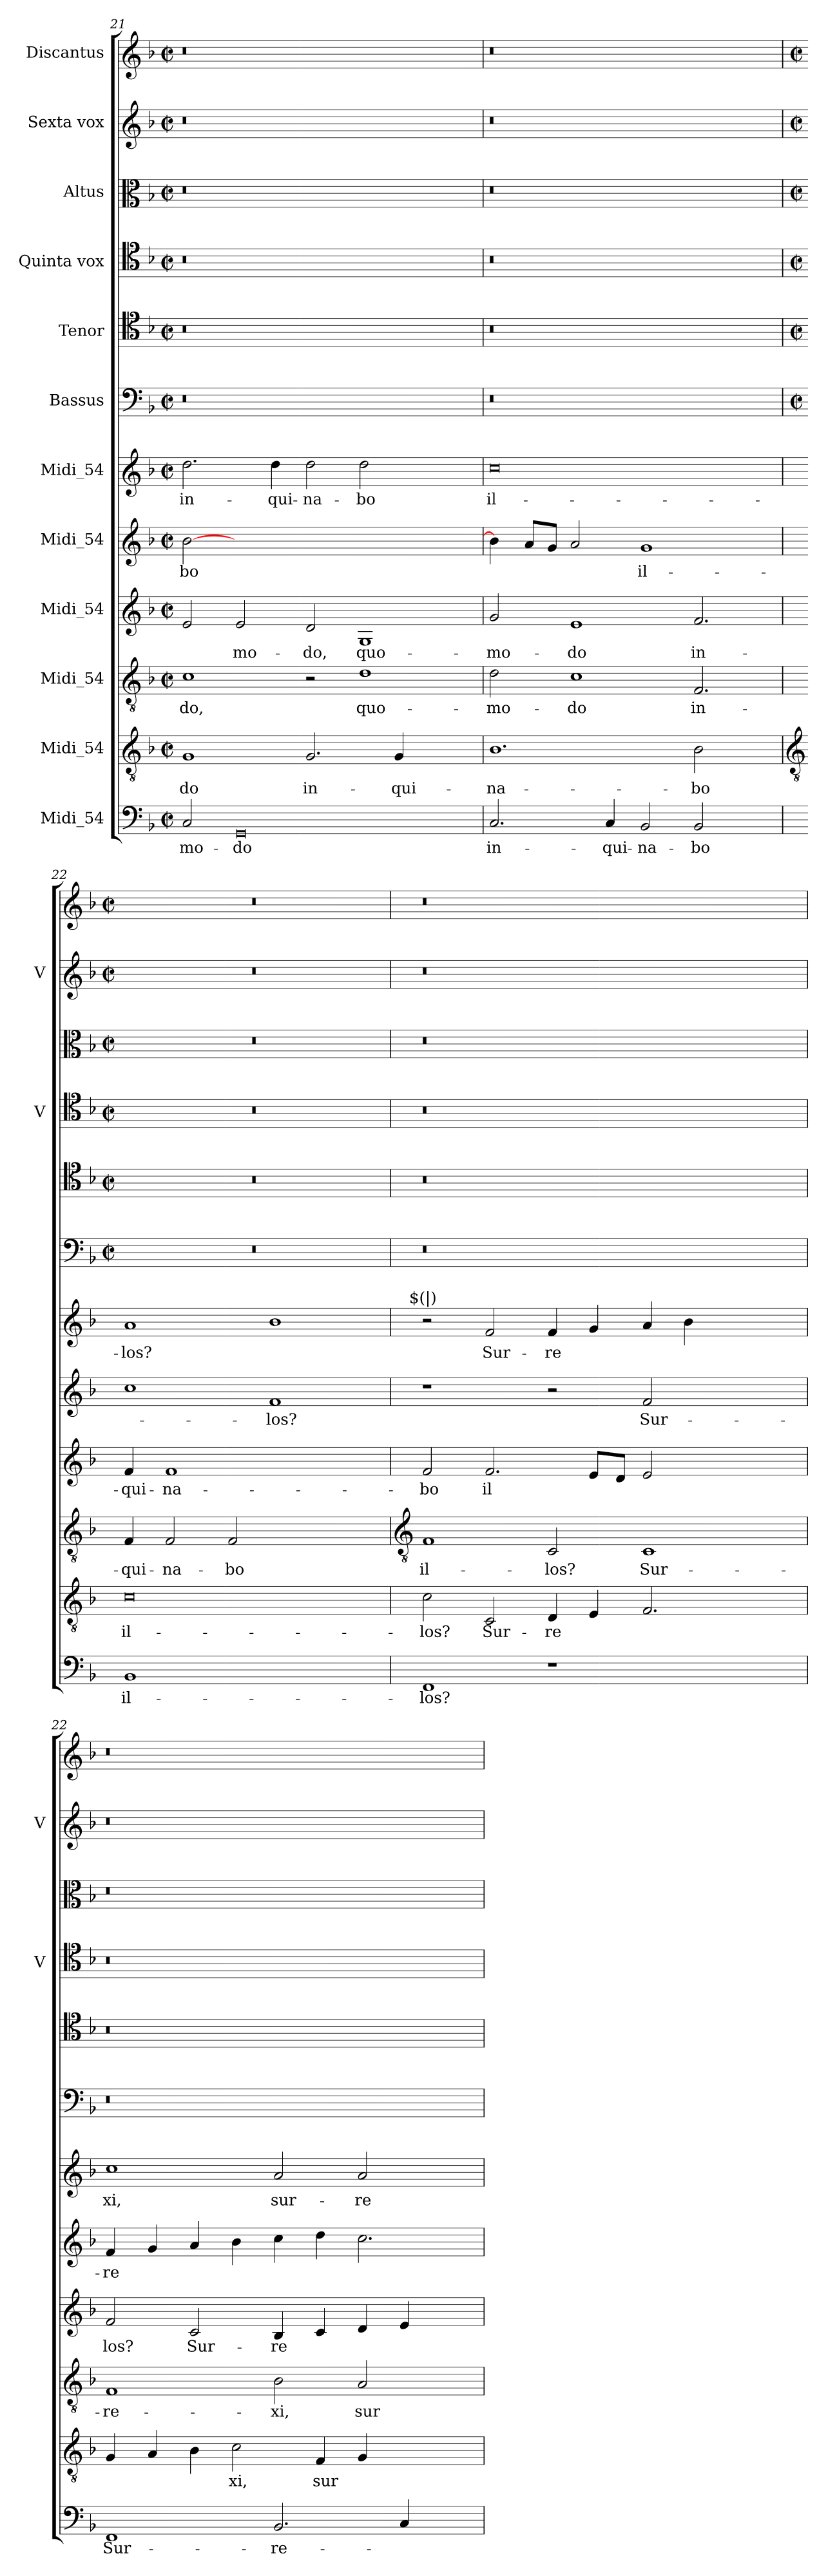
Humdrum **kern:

**kern	**text	**kern	**text	**kern	**text	**kern	**text	**kern	**text	**kern	**text	**kern	**kern	**kern	**kern	**kern	**kern
*part12	*part12	*part11	*part11	*part10	*part10	*part9	*part9	*part8	*part8	*part7	*part7	*part6	*part5	*part4	*part3	*part2	*part1
*staff12	*staff12	*staff11	*staff11	*staff10	*staff10	*staff9	*staff9	*staff8	*staff8	*staff7	*staff7	*staff6	*staff5	*staff4	*staff3	*staff2	*staff1
*I"Midi_54	*	*I"Midi_54	*	*I"Midi_54	*	*I"Midi_54	*	*I"Midi_54	*	*I"Midi_54	*	*I"Bassus	*I"Tenor	*I"Quinta vox	*I"Altus	*I"Sexta vox	*I"Discantus
*	*	*	*	*	*	*	*	*	*	*	*	*	*	*I'V	*	*I'V	*
*clefF4	*	*clefGv2	*	*clefGv2	*	*clefG2	*	*clefG2	*	*clefG2	*	*clefF4	*clefC4	*clefC4	*clefC3	*clefG2	*clefG2
*k[b-]	*	*k[b-]	*	*k[b-]	*	*k[b-]	*	*k[b-]	*	*k[b-]	*	*k[b-]	*k[b-]	*k[b-]	*k[b-]	*k[b-]	*k[b-]
*F:	*	*F:	*	*F:	*	*F:	*	*F:	*	*F:	*	*F:	*F:	*F:	*F:	*F:	*F:
*M4/2	*	*M4/2	*	*M4/2	*	*M4/2	*	*M4/2	*	*M4/2	*	*M4/2	*M4/2	*M4/2	*M4/2	*M4/2	*M4/2
*met(c|)	*	*met(c|)	*	*met(c|)	*	*met(c|)	*	*met(c|)	*	*met(c|)	*	*met(c|)	*met(c|)	*met(c|)	*met(c|)	*met(c|)	*met(c|)
=21	=21	=21	=21	=21	=21	=21	=21	=21	=21	=21	=21	=21	=21	=21	=21	=21	=21
!	!LO:LY:b	!	!LO:LY:b	!	!LO:LY:b	!	!	!	!LO:LY:b	!	!LO:LY:b	!	!	!	!	!	!
2C	-mo-	1G	-do	1c	-do,	2e	.	[2b-	-bo	2.dd	in-	0r	0r	0r	0r	0r	0r
!	!LO:LY:b	!	!	!	!	!	!LO:LY:b	!	!	!	!	!	!	!	!	!	!
0GG	-do	.	.	.	.	2e	-mo-	0ryy	.	.	.	.	.	.	.	.	.
!	!	!	!	!	!	!	!	!	!	!	!LO:LY:b	!	!	!	!	!	!
.	.	.	.	.	.	.	.	.	.	4dd	-qui-	.	.	.	.	.	.
!	!	!	!LO:LY:b	!	!	!	!LO:LY:b	!	!	!	!LO:LY:b	!	!	!	!	!	!
.	.	2.G	in-	2r	.	2d	-do,	.	.	2dd	-na-	.	.	.	.	.	.
!	!	!	!	!	!LO:LY:b	!	!LO:LY:b	!	!	!	!LO:LY:b	!	!	!	!	!	!
.	.	.	.	1d	quo-	1G	quo-	.	.	2dd	-bo	.	.	.	.	.	.
!	!	!	!LO:LY:b	!	!	!	!	!	!	!	!	!	!	!	!	!	!
.	.	4G	-qui-	.	.	.	.	.	.	.	.	.	.	.	.	.	.
.	.	2ryy	.	.	.	.	.	.	.	2ryy	.	2ryy	2ryy	2ryy	2ryy	2ryy	2ryy
!!LO:LB:g=z
=21	=21	=21	=21	=21	=21	=21	=21	=21	=21	=21	=21	=21	=21	=21	=21	=21	=21
!	!LO:LY:b	!	!LO:LY:b	!	!LO:LY:b	!	!LO:LY:b	!	!	!	!LO:LY:b	!	!	!	!	!	!
2.C	in-	1.B-	-na-	2d	-mo-	2g	-mo-	4b-]	.	0cc	il-	0r	0r	0r	0r	0r	0r
.	.	.	.	.	.	.	.	8aL	.	.	.	.	.	.	.	.	.
.	.	.	.	.	.	.	.	8gJ	.	.	.	.	.	.	.	.	.
!	!	!	!	!	!LO:LY:b	!	!LO:LY:b	!	!	!	!	!	!	!	!	!	!
.	.	.	.	1c	-do	1e	-do	2a	.	.	.	.	.	.	.	.	.
!	!LO:LY:b	!	!	!	!	!	!	!	!	!	!	!	!	!	!	!	!
4C	-qui-	.	.	.	.	.	.	.	.	.	.	.	.	.	.	.	.
!	!LO:LY:b	!	!	!	!	!	!	!	!LO:LY:b	!	!	!	!	!	!	!	!
2BB-	-na-	.	.	.	.	.	.	1g	il-	.	.	.	.	.	.	.	.
!	!LO:LY:b	!	!LO:LY:b	!	!LO:LY:b	!	!LO:LY:b	!	!	!	!	!	!	!	!	!	!
2BB-	-bo	2B-	-bo	2.F	in-	2.f	in-	.	.	.	.	.	.	.	.	.	.
4ryy	.	4ryy	.	.	.	.	.	4ryy	.	4ryy	.	4ryy	4ryy	4ryy	4ryy	4ryy	4ryy
!!LO:LB:g=z
=22	=22	=22	=22	=22	=22	=22	=22	=22	=22	=22	=22	=22	=22	=22	=22	=22	=22
*	*	*clefGv2	*	*	*	*	*	*	*	*	*	*	*	*	*	*	*
*	*	*	*	*	*	*	*	*	*	*	*	*M4/2	*M4/2	*M4/2	*M4/2	*M4/2	*M4/2
*	*	*	*	*	*	*	*	*	*	*	*	*met(c|)	*met(c|)	*met(c|)	*met(c|)	*met(c|)	*met(c|)
!	!LO:LY:b	!	!LO:LY:b	!	!LO:LY:b	!	!LO:LY:b	!	!	!	!LO:LY:b	!	!	!	!	!	!
1BB-	il-	0c	il-	4F	-qui-	4f	-qui-	1cc	.	1a	-los?	0r	0r	0r	0r	0r	0r
!	!	!	!	!	!LO:LY:b	!	!LO:LY:b	!	!	!	!	!	!	!	!	!	!
.	.	.	.	2F	-na-	1f	-na-	.	.	.	.	.	.	.	.	.	.
!	!	!	!	!	!LO:LY:b	!	!	!	!	!	!	!	!	!	!	!	!
.	.	.	.	2F	-bo	.	.	.	.	.	.	.	.	.	.	.	.
!	!	!	!	!	!	!	!	!	!LO:LY:b	!	!	!	!	!	!	!	!
1ryy	.	.	.	.	.	.	.	1f	-los?	1b-	.	.	.	.	.	.	.
.	.	.	.	2.ryy	.	2.ryy	.	.	.	.	.	.	.	.	.	.	.
!!LO:LB:g=z
=22	=22	=22	=22	=22	=22	=22	=22	=22	=22	=22	=22	=22	=22	=22	=22	=22	=22
*	*	*	*	*clefGv2	*	*	*	*	*	*	*	*	*	*	*	*	*
!	!	!	!	!	!	!	!	!	!	!LO:TX:a:cj:t=$(|)	!	!	!	!	!	!	!
!	!LO:LY:b	!	!LO:LY:b	!	!LO:LY:b	!	!LO:LY:b	!	!	!	!	!	!	!	!	!	!
1FF	-los?	2c	-los?	1F	il-	2f	-bo	1r	.	2r	.	0r	0r	0r	0r	0r	0r
!	!	!	!LO:LY:b	!	!	!	!LO:LY:b	!	!	!	!LO:LY:b	!	!	!	!	!	!
.	.	2C	Sur-	.	.	2.f	il	.	.	2f	Sur-	.	.	.	.	.	.
!	!	!	!LO:LY:b	!	!LO:LY:b	!	!	!	!	!	!LO:LY:b	!	!	!	!	!	!
1r	.	4D	-re	2C	-los?	.	.	2r	.	4f	-re	.	.	.	.	.	.
.	.	4E	.	.	.	8eL	.	.	.	4g	.	.	.	.	.	.	.
.	.	.	.	.	.	8dJ	.	.	.	.	.	.	.	.	.	.	.
!	!	!	!	!	!LO:LY:b	!	!	!	!LO:LY:b	!	!	!	!	!	!	!	!
.	.	2.F	.	1C	Sur-	2e	.	2f	Sur-	4a	.	.	.	.	.	.	.
.	.	.	.	.	.	.	.	.	.	4b-	.	.	.	.	.	.	.
2ryy	.	.	.	.	.	2ryy	.	2ryy	.	2ryy	.	2ryy	2ryy	2ryy	2ryy	2ryy	2ryy
.	.	4ryy	.	.	.	.	.	.	.	.	.	.	.	.	.	.	.
!!LO:LB:g=z
=22	=22	=22	=22	=22	=22	=22	=22	=22	=22	=22	=22	=22	=22	=22	=22	=22	=22
!	!LO:LY:b	!	!	!	!LO:LY:b	!	!LO:LY:b	!	!LO:LY:b	!	!LO:LY:b	!	!	!	!	!	!
1FF	Sur-	4G	.	1F	-re-	2f	los?	4f	-re	1cc	xi,	0r	0r	0r	0r	0r	0r
.	.	4A	.	.	.	.	.	4g	.	.	.	.	.	.	.	.	.
!	!	!	!	!	!	!	!LO:LY:b	!	!	!	!	!	!	!	!	!	!
.	.	4B-	.	.	.	2c	Sur-	4a	.	.	.	.	.	.	.	.	.
!	!	!	!LO:LY:b	!	!	!	!	!	!	!	!	!	!	!	!	!	!
.	.	2c	xi,	.	.	.	.	4b-	.	.	.	.	.	.	.	.	.
!	!LO:LY:b	!	!	!	!LO:LY:b	!	!LO:LY:b	!	!	!	!LO:LY:b	!	!	!	!	!	!
2.BB-	-re-	.	.	2B-	-xi,	4B-	-re	4cc	.	2a	sur-	.	.	.	.	.	.
!	!	!	!LO:LY:b	!	!	!	!	!	!	!	!	!	!	!	!	!	!
.	.	4F	sur	.	.	4c	.	4dd	.	.	.	.	.	.	.	.	.
!	!	!	!	!	!LO:LY:b	!	!	!	!	!	!LO:LY:b	!	!	!	!	!	!
.	.	4G	.	2A	sur-	4d	.	2.cc	.	2a	-re-	.	.	.	.	.	.
4C	.	2ryy	.	.	.	4e	.	.	.	.	.	.	.	.	.	.	.
4ryy	.	.	.	4ryy	.	4ryy	.	.	.	4ryy	.	4ryy	4ryy	4ryy	4ryy	4ryy	4ryy
=	=	=	=	=	=	=	=	=	=	=	=	=	=	=	=	=	=
*-	*-	*-	*-	*-	*-	*-	*-	*-	*-	*-	*-	*-	*-	*-	*-	*-	*-
